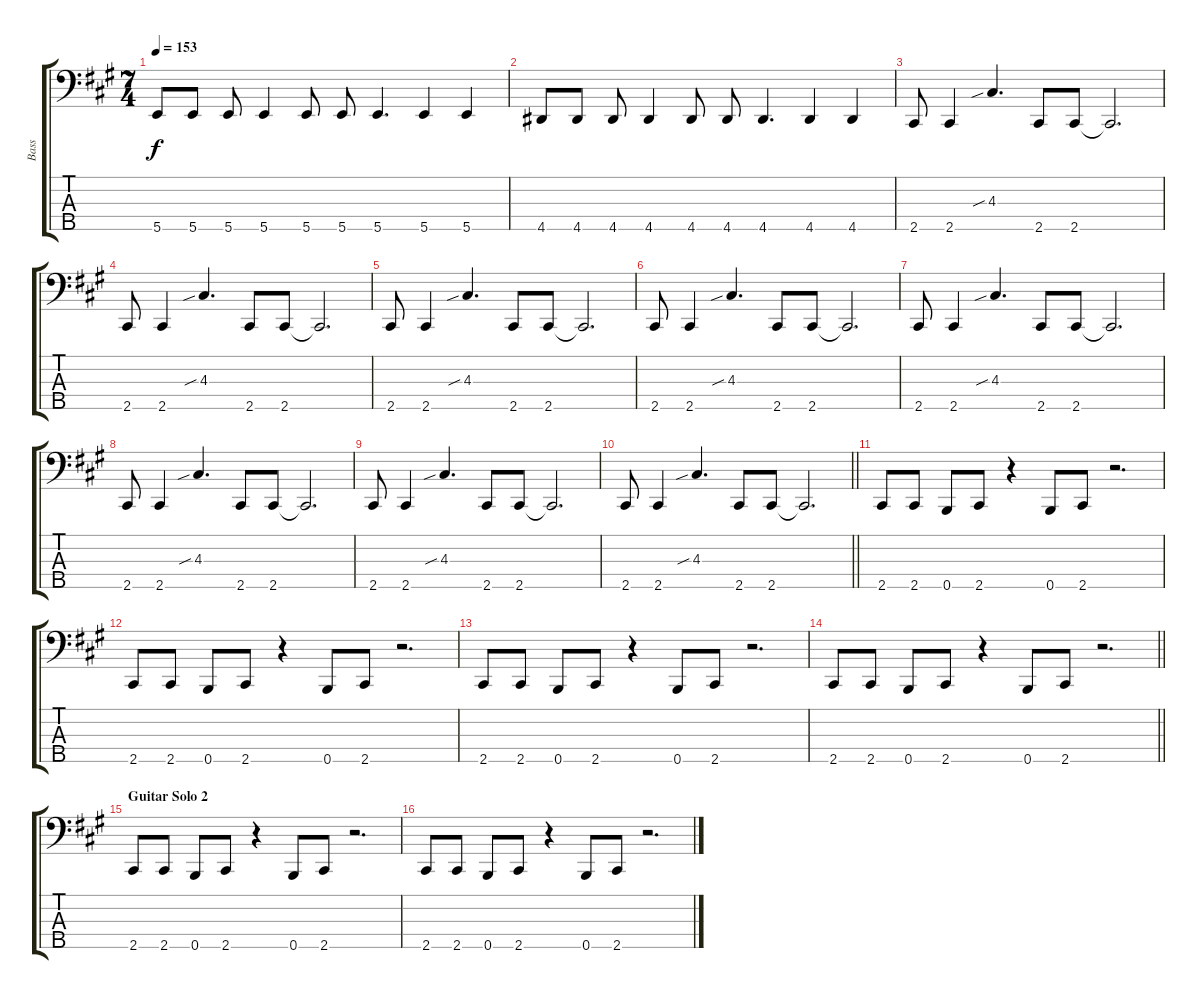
\track ("Bass" "Bass") {instrument electricbassfinger}
\staff {score tabs}
\tuning (G2 D2 A1 E1 B0) {hide}
\ts (7 4)
\tempo 153
\clef f4
\ks a
5.5.8{dy f} 5.5.8 5.5.8 5.5.4 5.5.8 5.5.8 5.5.4{d} 5.5.4 5.5.4 |
4.5.8 4.5.8 4.5.8 4.5.4 4.5.8 4.5.8 4.5.4{d} 4.5.4 4.5.4 |
2.5.8 2.5.4 4.3{sib}.4{d} 2.5.8 2.5.8 2.5{t}.2{d} |
2.5.8 2.5.4 4.3{sib}.4{d} 2.5.8 2.5.8 2.5{t}.2{d} |
2.5.8 2.5.4 4.3{sib}.4{d} 2.5.8 2.5.8 2.5{t}.2{d} |
2.5.8 2.5.4 4.3{sib}.4{d} 2.5.8 2.5.8 2.5{t}.2{d} |
2.5.8 2.5.4 4.3{sib}.4{d} 2.5.8 2.5.8 2.5{t}.2{d} |
2.5.8 2.5.4 4.3{sib}.4{d} 2.5.8 2.5.8 2.5{t}.2{d} |
2.5.8 2.5.4 4.3{sib}.4{d} 2.5.8 2.5.8 2.5{t}.2{d} |
\barLineRight lightlight
2.5.8 2.5.4 4.3{sib}.4{d} 2.5.8 2.5.8 2.5{t}.2{d} |
2.5.8 2.5.8 0.5.8 2.5.8 r.4 0.5.8 2.5.8 r.2{d} |
2.5.8 2.5.8 0.5.8 2.5.8 r.4 0.5.8 2.5.8 r.2{d} |
2.5.8 2.5.8 0.5.8 2.5.8 r.4 0.5.8 2.5.8 r.2{d} |
\barLineRight lightlight
2.5.8 2.5.8 0.5.8 2.5.8 r.4 0.5.8 2.5.8 r.2{d} |
\section ("" "Guitar Solo 2")
2.5.8 2.5.8 0.5.8 2.5.8 r.4 0.5.8 2.5.8 r.2{d} |
2.5.8 2.5.8 0.5.8 2.5.8 r.4 0.5.8 2.5.8 r.2{d}
